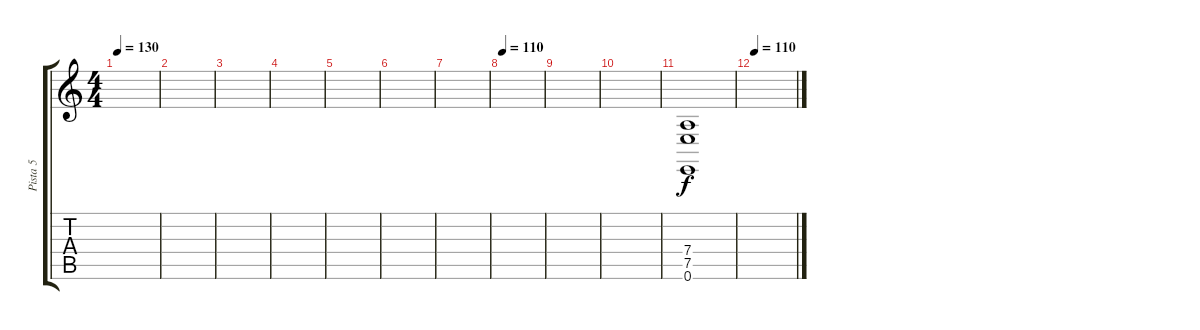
\track ("Pista 5" "Pista 5") {instrument acousticgrandpiano}
\staff {score tabs}
\tuning (E4 B3 G3 D3 A2 E2) {hide}
\ts (4 4)
\tempo 130
\clef g2
\ks c
|
|
|
|
|
|
|
\tempo 110
|
|
|
(7.4 7.5 0.6).1 |
\tempo 110
